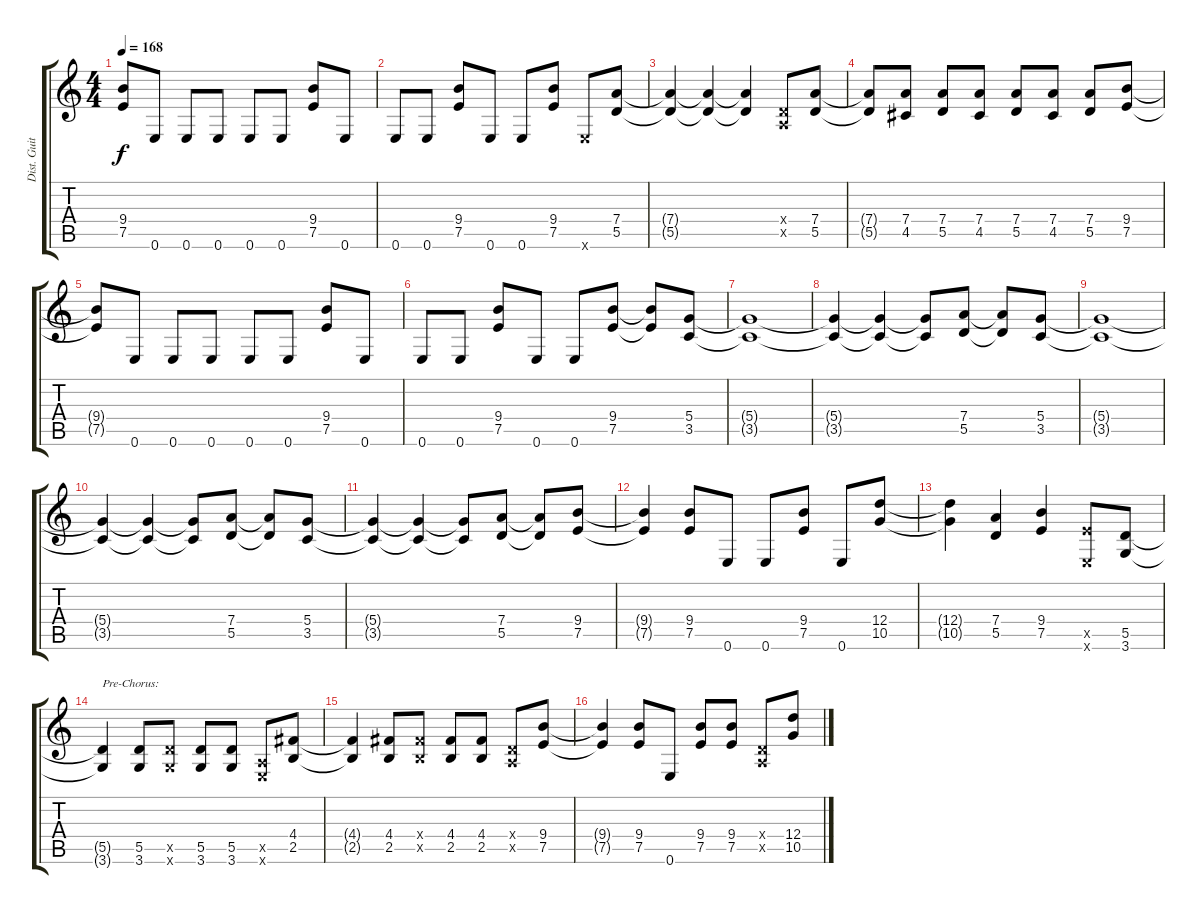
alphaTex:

\track ("Dist. Guitar 1" "Dist. Guit") {instrument distortionguitar}
\staff {score tabs}
\tuning (E4 B3 G3 D3 A2 E2) {hide}
\ts (4 4)
\tempo 168
\clef g2
\ks c
(9.4{t} 7.5{t}).8{dy f} 0.6.8 0.6.8 0.6.8 0.6.8 0.6.8 (9.4 7.5).8 0.6.8 |
0.6.8 0.6.8 (9.4 7.5).8 0.6.8 0.6.8 (9.4 7.5).8 0.6{x}.8 (7.4 5.5).8 |
(7.4{t} 5.5{t}).4 (7.4{t} 5.5{t}).4 (7.4{t} 5.5{t}).4 (0.4{x} 0.5{x}).8 (7.4 5.5).8 |
(7.4{t} 5.5{t}).8 (7.4 4.5).8 (7.4 5.5).8 (7.4 4.5).8 (7.4 5.5).8 (7.4 4.5).8 (7.4 5.5).8 (9.4 7.5).8 |
(9.4{t} 7.5{t}).8 0.6.8 0.6.8 0.6.8 0.6.8 0.6.8 (9.4 7.5).8 0.6.8 |
0.6.8 0.6.8 (9.4 7.5).8 0.6.8 0.6.8 (9.4 7.5).8 (9.4{t} 7.5{t}).8 (5.4 3.5).8 |
(5.4{t} 3.5{t}).1 |
(5.4{t} 3.5{t}).4 (5.4{t} 3.5{t}).4 (5.4{t} 3.5{t}).8 (7.4 5.5).8 (7.4{t} 5.5{t}).8 (5.4 3.5).8 |
(5.4{t} 3.5{t}).1 |
(5.4{t} 3.5{t}).4 (5.4{t} 3.5{t}).4 (5.4{t} 3.5{t}).8 (7.4 5.5).8 (7.4{t} 5.5{t}).8 (5.4 3.5).8 |
(5.4{t} 3.5{t}).4 (5.4{t} 3.5{t}).4 (5.4{t} 3.5{t}).8 (7.4 5.5).8 (7.4{t} 5.5{t}).8 (9.4 7.5).8 |
(9.4{t} 7.5{t}).4 (9.4 7.5).8 0.6.8 0.6.8 (9.4 7.5).8 0.6.8 (12.4 10.5).8 |
(12.4{t} 10.5{t}).4 (7.4 5.5).4 (9.4 7.5).4 (7.5{x} 0.6{x}).8 (5.5 3.6).8 |
(5.5{t} 3.6{t}).4{txt "Pre-Chorus:"} (5.5 3.6).8 (5.5{x} 3.6{x}).8 (5.5 3.6).8 (5.5 3.6).8 (0.5{x} 0.6{x}).8 (4.4 2.5).8 |
(4.4{t} 2.5{t}).4 (4.4 2.5).8 (4.4{x} 2.5{x}).8 (4.4 2.5).8 (4.4 2.5).8 (0.4{x} 0.5{x}).8 (9.4 7.5).8 |
(9.4{t} 7.5{t}).4 (9.4 7.5).8 0.6.8 (9.4 7.5).8 (9.4 7.5).8 (0.4{x} 0.5{x}).8 (12.4 10.5).8
